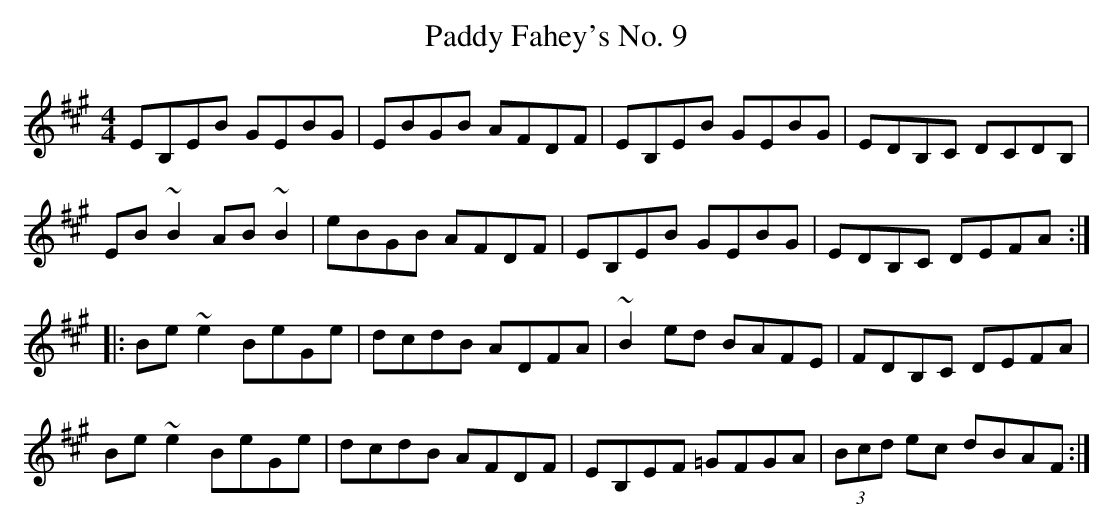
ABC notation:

X:1
T:Paddy Fahey's No. 9
M:4/4
L:1/8
K:A
EB,EB GEBG | EBGB AFDF | EB,EB GEBG | EDB,C DCDB, |
EB~B2 AB~B2 | eBGB AFDF | EB,EB GEBG | EDB,C DEFA :|
|: Be~e2 BeGe | dcdB ADFA | ~B2ed BAFE | FDB,C DEFA |
Be~e2 BeGe | dcdB AFDF | EB,EF =GFGA | (3Bcd ec dBAF :|
